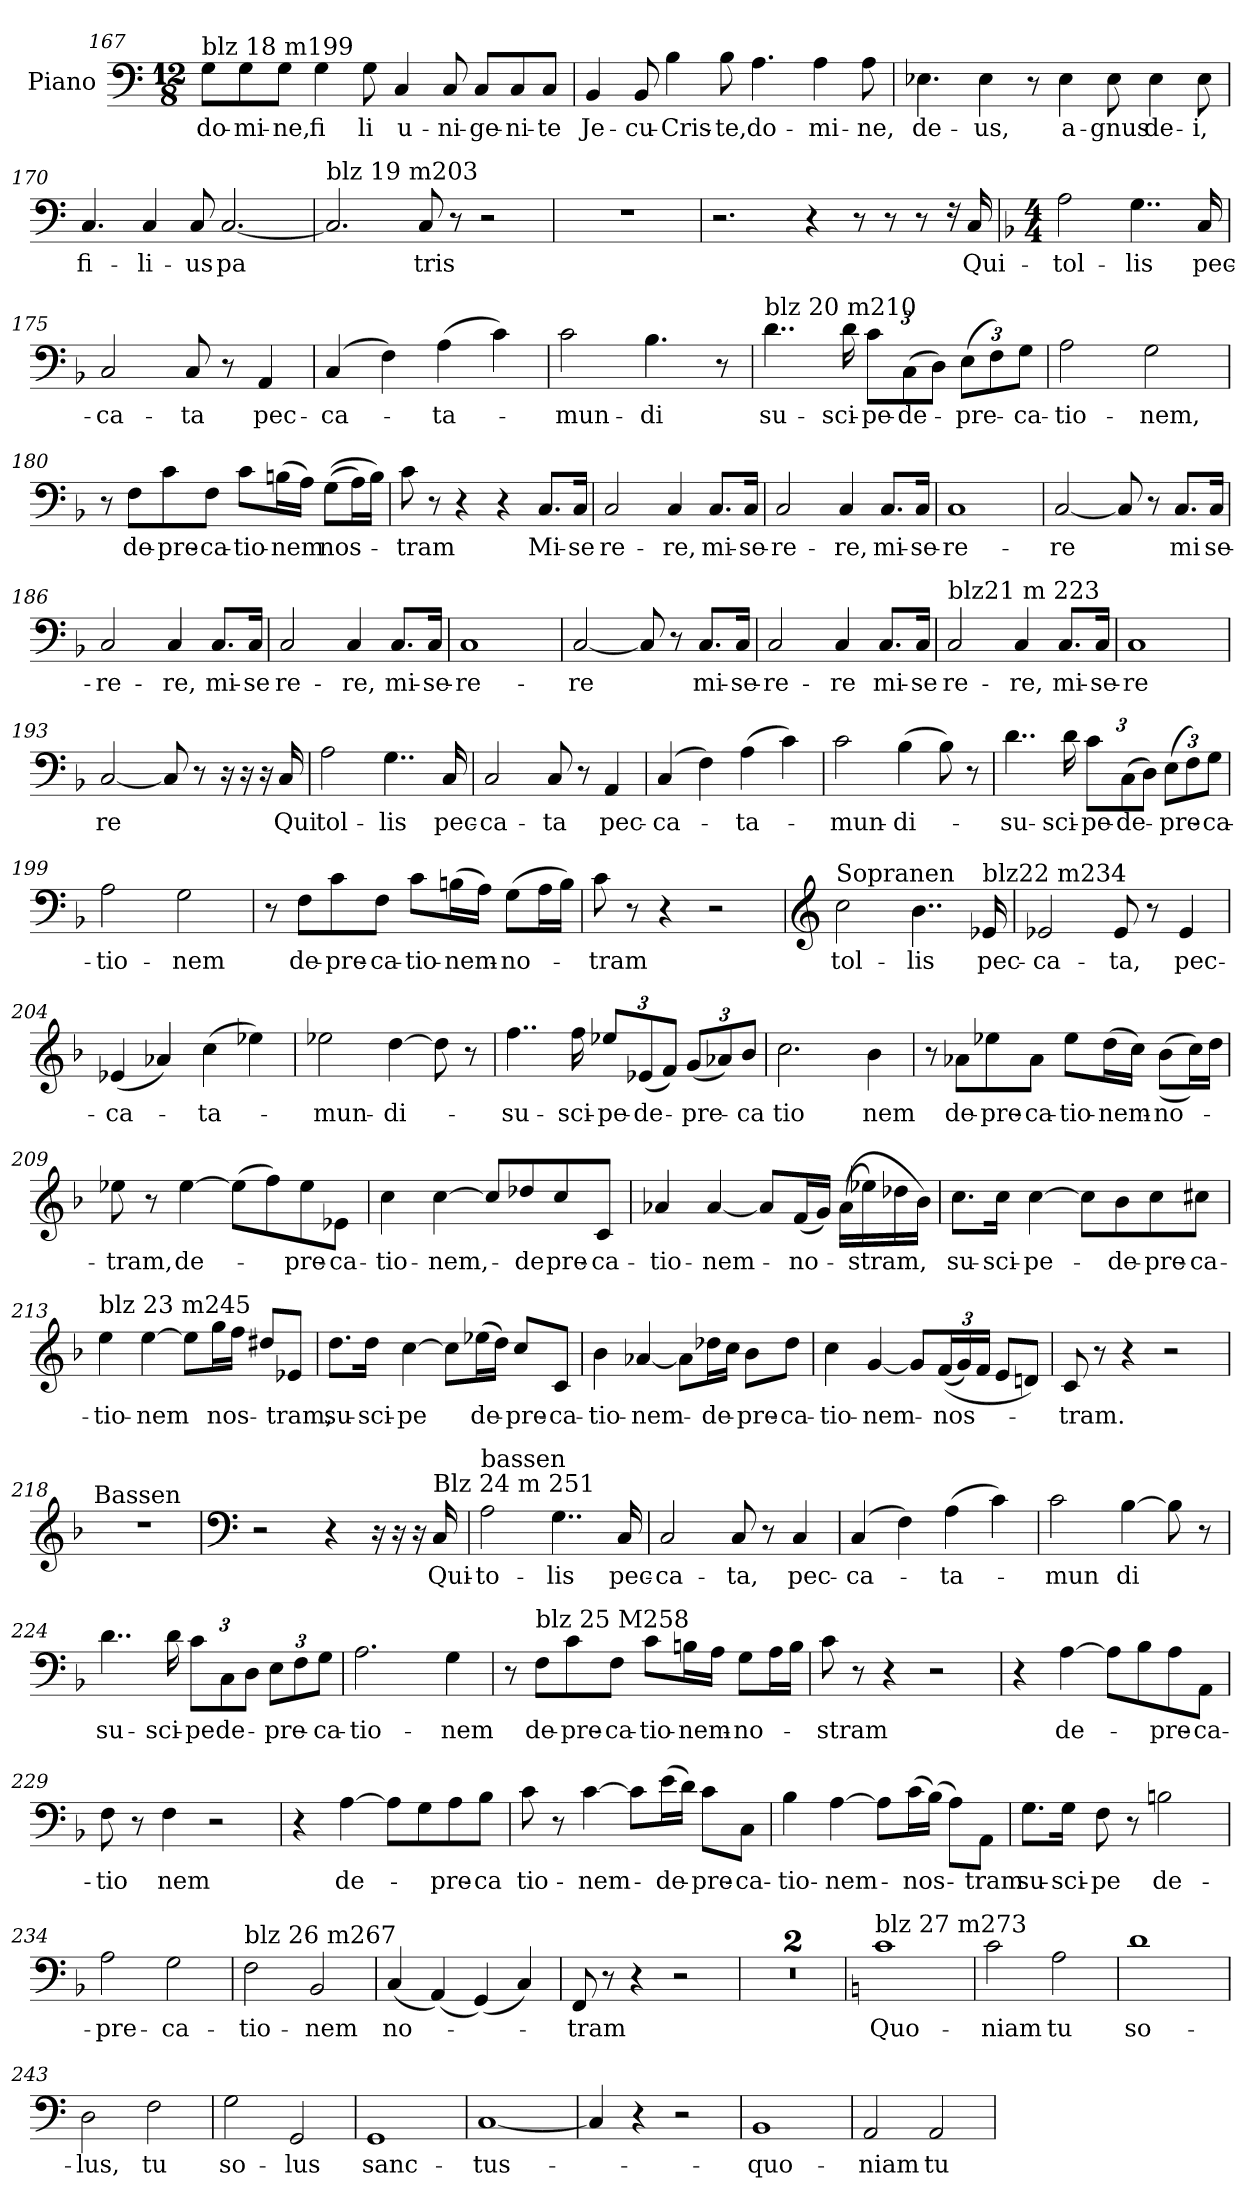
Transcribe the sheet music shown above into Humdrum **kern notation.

**kern	**text
*part1	*part1
*staff1	*staff1
*I"Piano	*
*I'Pno.	*
*clefF4	*
*k[]	*
*M12/8	*
=167	=167
!LO:TX:a:t=blz 18 m199	!
8G\L	do-
8G\	-mi-
8G\J	ne,
4G\	fi
8G\	li
4C/	u-
8C/	-ni-
8C/L	-ge-
8C/	-ni-
8C/J	-te
=168	=168
4BB/	Je-
8BB/	-cu-
4B\	-Cris-
8B\	-te,
4.A\	do-
4A\	-mi-
8A\	-ne,
!!LO:LB:g=z
=169	=169
4.E-X\	de-
4E-\	-us,
8r	.
4E-\	a-
8E-\	-gnus
4E-\	de-
8E-\	-i,
=170	=170
4.C/	fi-
4C/	-li-
8C/	-us
[2.C/	pa
=171	=171
!LO:TX:a:t=blz 19 m203	!
2.C/]	.
8C/	tris
8r	.
2r	.
=172	=172
1.r	.
=173	=173
2.r	.
4r	.
8r	.
8r	.
8r	.
16rF	.
16C/	Qui-
=174	=174
*k[b-]	*
*M4/4	*
2A\	-tol-
4..G\	-lis
16C/	pec-
!!LO:PB:g=z
=175	=175
2C/	-ca-
8C/	-ta
8r	.
4AA/	pec-
=176	=176
(4C/	-ca-
4F\)	.
(4A\	-ta-
4c\)	.
=177	=177
2c\	-mun-
4.B-\	-di
8r	.
=178	=178
!LO:TX:a:t=blz 20 m210	!
4..d\	su-
16d\	sci-
*Xbrackettup	*
12c\L	-pe-
(12C\	-de-
12D\J)	.
(12E\L	-pre-
12F\)	.
12G\J	-ca-
=179	=179
2A\	-tio-
2G\	-nem,
!!LO:LB:g=z
=180	=180
8r	.
8F\L	de-
8c\	-pre-
8F\J	-ca-
8c\L	-tio-
(16Bn\L	-nem
16A\JJ)	.
((8G\L	nos-
16A\L)	.
16B\JJ)	.
=181	=181
8c\	-tram
8r	.
4r	.
4r	.
8.C/L	Mi-
16C/Jk	-se
=182	=182
2C/	re-
4C/	-re,
8.C/L	mi-
16C/Jk	-se-
=183	=183
2C/	-re-
4C/	-re,
8.C/L	mi-
16C/Jk	-se-
=184	=184
1C	-re-
=185	=185
[2C/	-re
8C/]	.
8r	.
8.C/L	mi
16C/Jk	se-
!!LO:LB:g=z
=186	=186
2C/	-re-
4C/	-re,
8.C/L	mi-
16C/Jk	-se
=187	=187
2C/	re-
4C/	-re,
8.C/L	mi-
16C/Jk	-se-
=188	=188
1C	-re-
=189	=189
[2C/	re
8C/]	.
8r	.
8.C/L	mi-
16C/Jk	-se-
=190	=190
2C/	-re-
4C/	-re
8.C/L	mi-
16C/Jk	-se
=191	=191
!LO:TX:a:t=blz21 m 223	!
2C/	re-
4C/	-re,
8.C/L	mi-
16C/Jk	-se-
=192	=192
1C	-re
!!LO:LB:g=z
=193	=193
[2C/	re
8C/]	.
8r	.
16r	.
16r	.
16r	.
16C/	Qui
=194	=194
2A\	tol-
4..G\	-lis
16C/	pec-
=195	=195
2C/	-ca-
8C/	-ta
8r	.
4AA/	pec-
=196	=196
(4C/	-ca-
4F\)	.
(4A\	-ta-
4c\)	.
=197	=197
2c\	-mun-
(4B-\	-di-
8B-\)	.
8r	.
=198	=198
4..d\	-su-
16d\	-sci-
12c\L	pe-
(12C\	-de-
12D\J)	.
(12E\L	-pre-
12F\)	.
12G\J	-ca-
!!LO:LB:g=z
=199	=199
2A\	-tio-
2G\	-nem
=200	=200
8r	.
8F\L	de-
8c\	-pre-
8F\J	-ca-
8c\L	-tio-
(16Bn\L	-nem-
16A\JJ)	.
(8G\L	-no-
16A\L	.
16B\JJ)	.
=201	=201
8c\	-tram
8r	.
4r	.
2r	.
=202	=202
*clefG2	*
!LO:TX:a:t=Sopranen	!
2cc\	tol-
4..b-\	lis
!LO:TX:a:t=blz22  m234	!
16e-X/	pec-
=203	=203
2e-X/	-ca-
8e-/	-ta,
8r	.
4e-/	pec-
=204	=204
(4e-X/	-ca-
4a-X/)	.
(4cc\	-ta-
4ee-X\)	.
!!LO:LB:g=z
=205	=205
2ee-X\	-mun-
[4dd\	-di-
8dd\]	.
8r	.
=206	=206
4..ff\	-su-
16ff\	-sci-
12ee-X/L	-pe-
(12e-X/	-de-
12f/J)	.
(12g/L	-pre-
12a-X/)	.
12b-/J	-ca
=207	=207
2.cc\	tio
4b-\	nem
=208	=208
8r	.
8a-X\L	de-
8ee-X\	-pre-
8a-\J	-ca-
8ee-\L	-tio-
(16dd\L	-nem-
16cc\JJ)	.
((8b-\L	-no-
16cc\L))	.
16dd\JJ	.
!!LO:LB:g=z
=209	=209
8ee-X\	-tram,
8r	.
[4ee-\	de-
(8ee-\L]	.
8ff\)	.
8ee-\	-pre-
8e-X\J	-ca-
=210	=210
4cc\	-tio-
[4cc\	-nem,-
8cc/L]	.
8dd-X/	-de
8cc/	pre-
8c/J	-ca-
=211	=211
4a-X/	-tio-
[4a-/	-nem-
8a-/L]	.
(16f/L	-no-
16g/JJ)	.
((16a-\LL	.
16ee-X\)	stram
16dd-X\	.
16b-\JJ)	,
!!LO:LB:g=z
=212	=212
8.cc\L	su-
16cc\Jk	-sci-
[4cc\	-pe-
8cc\L]	.
8b-\	-de-
8cc\	-pre-
8cc#X\J	-ca-
=213	=213
!LO:TX:a:t=blz 23 m245	!
4ee\	-tio-
[4ee\	-nem
8ee\L]	.
16gg\L	nos-
16ff\JJ	.
8dd#X/L	.
8e-X/J	-tram,
=214	=214
8.dd\L	su-
16dd\Jk	-sci-
[4cc\	-pe
8cc\L]	.
(16ee-X\L	de-
16dd\JJ)	.
8cc/L	-pre-
8c/J	-ca-
!!LO:LB:g=z
=215	=215
4b-\	-tio-
[4a-X/	-nem-
8a-\L]	.
16dd-X\L	-de-
16cc\JJ	.
8b-\L	-pre-
8dd-\J	-ca-
=216	=216
4cc\	-tio-
[4g/	-nem-
8g/L]	.
((24f/L	-nos-
24g/)	.
24f/JJ	.
8e/L	.
8dn/J)	.
=217	=217
8c/	-tram.
8r	.
4r	.
2r	.
=218	=218
!LO:TX:a:t=Bassen	!
1r	.
=219	=219
*clefF4	*
2r	.
4r	.
16r	.
16r	.
16r	.
!LO:TX:a:t=Blz 24 m 251	!
16C/	Qui-
!!LO:LB:g=z
=220	=220
!LO:TX:a:t=bassen	!
2A\	-to-
4..G\	-lis
16C/	pec-
=221	=221
2C/	-ca-
8C/	-ta,
8r	.
4C/	pec-
=222	=222
(4C/	-ca-
4F\)	.
(4A\	-ta-
4c\)	.
=223	=223
2c\	-mun
[4B-\	di
8B-\]	.
8r	.
=224	=224
4..d\	su-
16d\	-sci-
12c\L	-pe
12C\	de-
12D\J	.
12E\L	-pre-
12F\	.
12G\J	-ca-
=225	=225
2.A\	-tio-
4G\	-nem
!!LO:LB:g=z
=226	=226
8r	.
!LO:TX:a:t=blz 25 M258	!
8F\L	de-
8c\	-pre-
8F\J	-ca-
8c\L	-tio-
16Bn\L	-nem-
16A\JJ	.
8G\L	-no-
16A\L	.
16B\JJ	.
=227	=227
8c\	-stram
8r	.
4r	.
2r	.
=228	=228
4r	.
[4A\	de-
8A\L]	.
8B-\	.
8A\	-pre-
8AA\J	-ca-
=229	=229
8F\	-tio
8r	.
4F\	nem
2r	.
=230	=230
4r	.
[4A\	de-
8A\L]	.
8G\	.
8A\	-pre-
8B-\J	-ca
!!LO:PB:g=z
=231	=231
8c\	tio-
8r	.
[4c\	-nem-
8c\L]	.
(16e\L	-de-
16d\JJ)	.
8c\L	-pre-
8C\J	-ca-
=232	=232
4B-\	-tio-
[4A\	-nem-
8A\L]	.
(16c\L	-nos-
(16B-\JJ)	.
8A\L)	.
8AA\J	-tram
=233	=233
8.G\L	su-
16G\Jk	-sci-
8F\	-pe
8r	.
2Bn\	de-
=234	=234
2A\	-pre-
2G\	-ca-
=235	=235
!LO:TX:a:t=blz 26 m267	!
2F\	-tio-
2BB-/	-nem
!!LO:LB:g=z
=236	=236
(4C/	no-
(4AA/)	.
(4GG/)	.
4C/)	.
=237	=237
8FF/	-tram
8r	.
4r	.
2r	.
=238	=238
1r	.
=239	=239
1r	.
=240	=240
*k[]	*
!LO:TX:a:t=blz 27 m273	!
1c	Quo-
=241	=241
2c\	-niam
2A\	tu
=242	=242
1d	so-
=243	=243
2D\	-lus,
2F\	tu
=244	=244
2G\	so-
2GG/	-lus
=245	=245
1GG	sanc-
=246	=246
[1C	-tus-
!!LO:LB:g=z
=247	=247
4C/]	.
4r	.
2r	.
=248	=248
1BB	-quo-
=249	=249
2AA/	-niam
2AA/	tu
=	=
*-	*-
